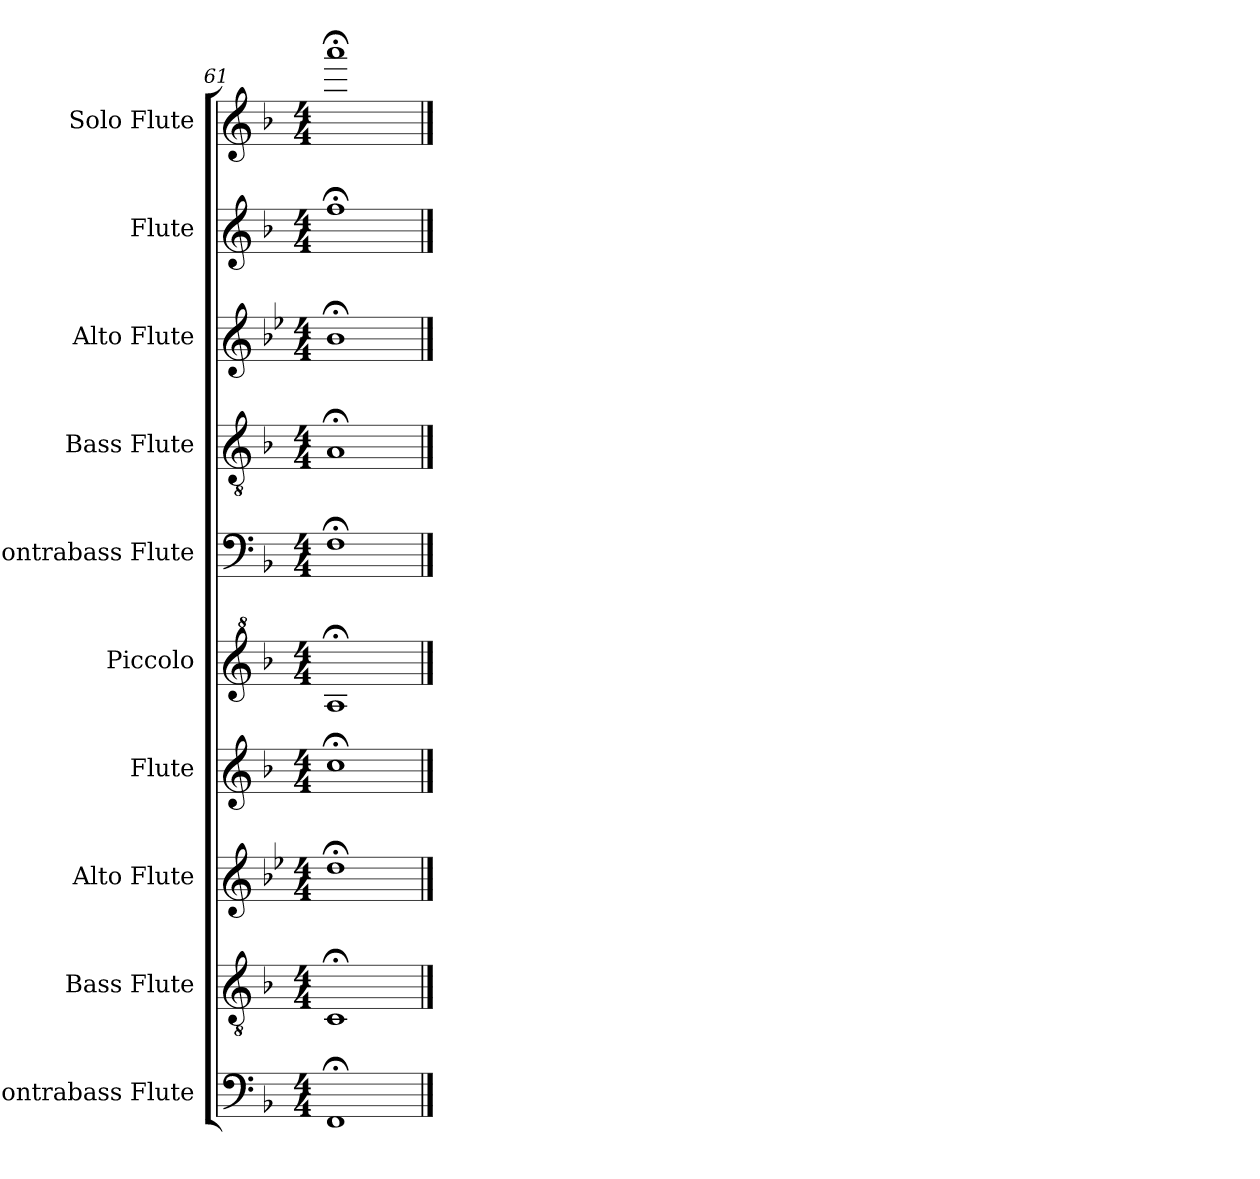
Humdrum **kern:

**kern	**kern	**kern	**kern	**kern	**kern	**kern	**kern	**kern	**kern
*part10	*part9	*part8	*part7	*part6	*part5	*part4	*part3	*part2	*part1
*staff10	*staff9	*staff8	*staff7	*staff6	*staff5	*staff4	*staff3	*staff2	*staff1
*I"Contrabass Flute	*I"Bass Flute	*I"Alto Flute	*I"Flute	*I"Piccolo	*I"Contrabass Flute	*I"Bass Flute	*I"Alto Flute	*I"Flute	*I"Solo Flute
*I'Cb. Fl.	*I'B. Fl.	*I'A. Fl.	*I'Fl.	*I'Picc.	*I'Cb. Fl.	*I'B. Fl.	*I'A. Fl.	*I'Fl.	*I'Fl.
*clefF4	*clefGv2	*clefG2	*clefG2	*clefG^2	*clefF4	*clefGv2	*clefG2	*clefG2	*clefG2
*	*	*ITrd3c5	*	*ITrd-7c-12	*	*	*ITrd3c5	*	*
*k[b-]	*k[b-]	*k[b-]	*k[b-]	*k[b-]	*k[b-]	*k[b-]	*k[b-]	*k[b-]	*k[b-]
*F:	*F:	*F:	*F:	*F:	*F:	*F:	*F:	*F:	*F:
*M4/4	*M4/4	*M4/4	*M4/4	*M4/4	*M4/4	*M4/4	*M4/4	*M4/4	*M4/4
=61	=61	=61	=61	=61	=61	=61	=61	=61	=61
1FF;	1C;<	1a;<	1cc;<	1aa;<	1F;	1A;<	1f;<	1ff;<	1aaa;<
==	==	==	==	==	==	==	==	==	==
*-	*-	*-	*-	*-	*-	*-	*-	*-	*-
